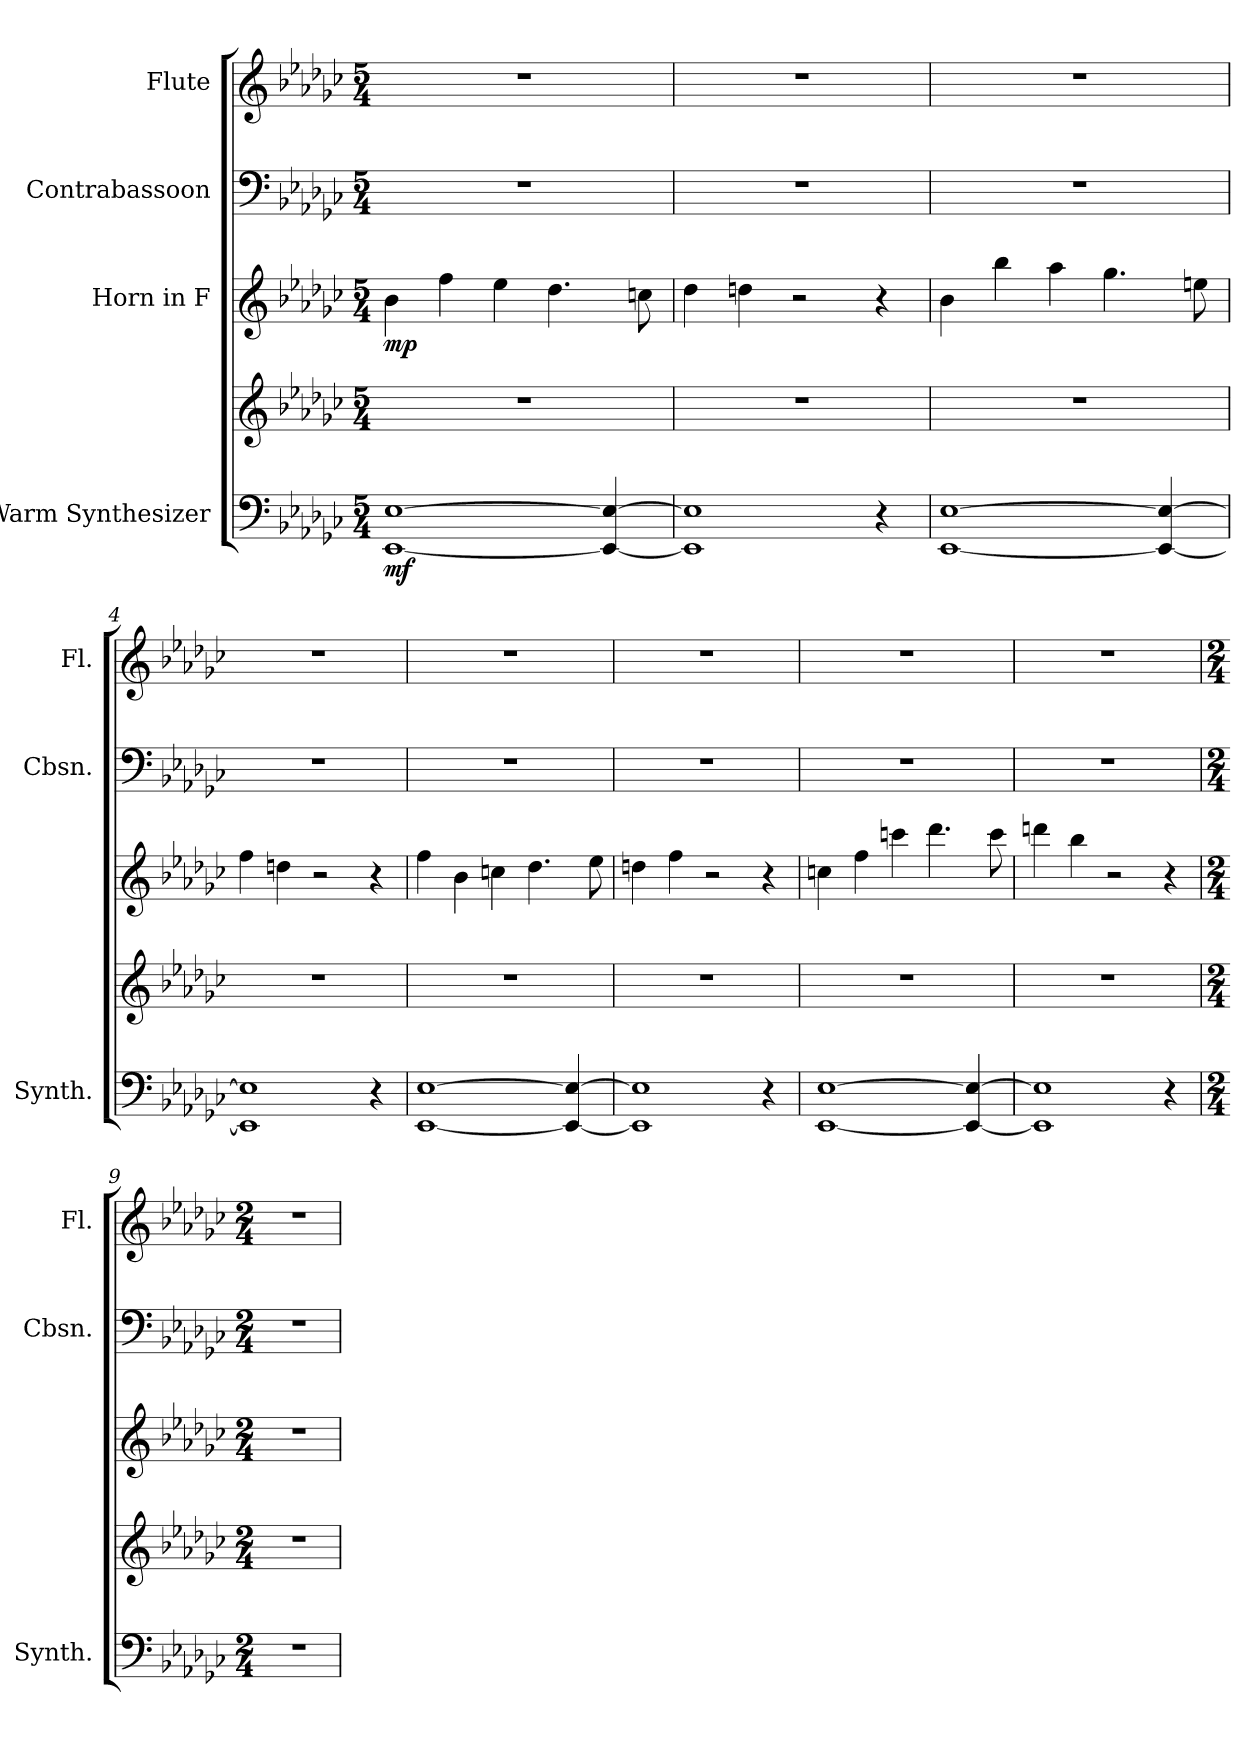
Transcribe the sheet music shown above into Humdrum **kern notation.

**kern	**kern	**dynam	**kern	**dynam	**kern	**kern
*part4	*part4	*part4	*part3	*part3	*part2	*part1
*staff5	*staff4	*staff4/5	*staff3	*staff3	*staff2	*staff1
*I"Warm Synthesizer	*	*	*I"Horn in F	*	*I"Contrabassoon	*I"Flute
*I'Synth.	*	*	*	*	*I'Cbsn.	*I'Fl.
*clefF4	*clefG2	*	*clefG2	*	*clefF4	*clefG2
*	*	*	*ITrd4c7	*	*ITrd7c12	*
*k[b-e-a-d-g-c-]	*k[b-e-a-d-g-c-]	*	*k[b-e-a-d-g-c-f-]	*	*k[b-e-a-d-g-c-]	*k[b-e-a-d-g-c-]
*M5/4	*M5/4	*	*M5/4	*	*M5/4	*M5/4
*MM50	*MM50	*	*MM50	*	*MM50	*MM50
=1	=1	=1	=1	=1	=1	=1
!	!	!LO:DY:b=2	!	!LO:DY:b	!	!
[1EE- [1E-	4%5r	mf	4e-\	mp	4%5r	4%5r
.	.	.	4b-\	.	.	.
.	.	.	4a-\	.	.	.
.	.	.	4.g-\	.	.	.
4EE-/_ 4E-/_	.	.	.	.	.	.
.	.	.	8fn\	.	.	.
=2	=2	=2	=2	=2	=2	=2
1EE-] 1E-]	4%5r	.	4g-\	.	4%5r	4%5r
.	.	.	4gn\	.	.	.
.	.	.	2r	.	.	.
4r	.	.	4r	.	.	.
=3	=3	=3	=3	=3	=3	=3
[1EE- [1E-	4%5r	.	4e-\	.	4%5r	4%5r
.	.	.	4ee-\	.	.	.
.	.	.	4dd-\	.	.	.
.	.	.	4.cc-\	.	.	.
4EE-/_ 4E-/_	.	.	.	.	.	.
.	.	.	8an\	.	.	.
=4	=4	=4	=4	=4	=4	=4
1EE-] 1E-]	4%5r	.	4b-\	.	4%5r	4%5r
.	.	.	4gn\	.	.	.
.	.	.	2r	.	.	.
4r	.	.	4r	.	.	.
=5	=5	=5	=5	=5	=5	=5
[1EE- [1E-	4%5r	.	4b-\	.	4%5r	4%5r
.	.	.	4e-\	.	.	.
.	.	.	4fn\	.	.	.
.	.	.	4.g-\	.	.	.
4EE-/_ 4E-/_	.	.	.	.	.	.
.	.	.	8a-\	.	.	.
!!LO:LB:g=z
=6	=6	=6	=6	=6	=6	=6
1EE-] 1E-]	4%5r	.	4gn\	.	4%5r	4%5r
.	.	.	4b-\	.	.	.
.	.	.	2r	.	.	.
4r	.	.	4r	.	.	.
=7	=7	=7	=7	=7	=7	=7
[1EE- [1E-	4%5r	.	4fn\	.	4%5r	4%5r
.	.	.	4b-\	.	.	.
.	.	.	4ffn\	.	.	.
.	.	.	4.gg-\	.	.	.
4EE-/_ 4E-/_	.	.	.	.	.	.
.	.	.	8ff\	.	.	.
=8	=8	=8	=8	=8	=8	=8
1EE-] 1E-]	4%5r	.	4ggn\	.	4%5r	4%5r
.	.	.	4ee-\	.	.	.
.	.	.	2r	.	.	.
4r	.	.	4r	.	.	.
=9	=9	=9	=9	=9	=9	=9
*M2/4	*M2/4	*	*M2/4	*	*M2/4	*M2/4
2r	2r	.	2r	.	2r	2r
=	=	=	=	=	=	=
*-	*-	*-	*-	*-	*-	*-
